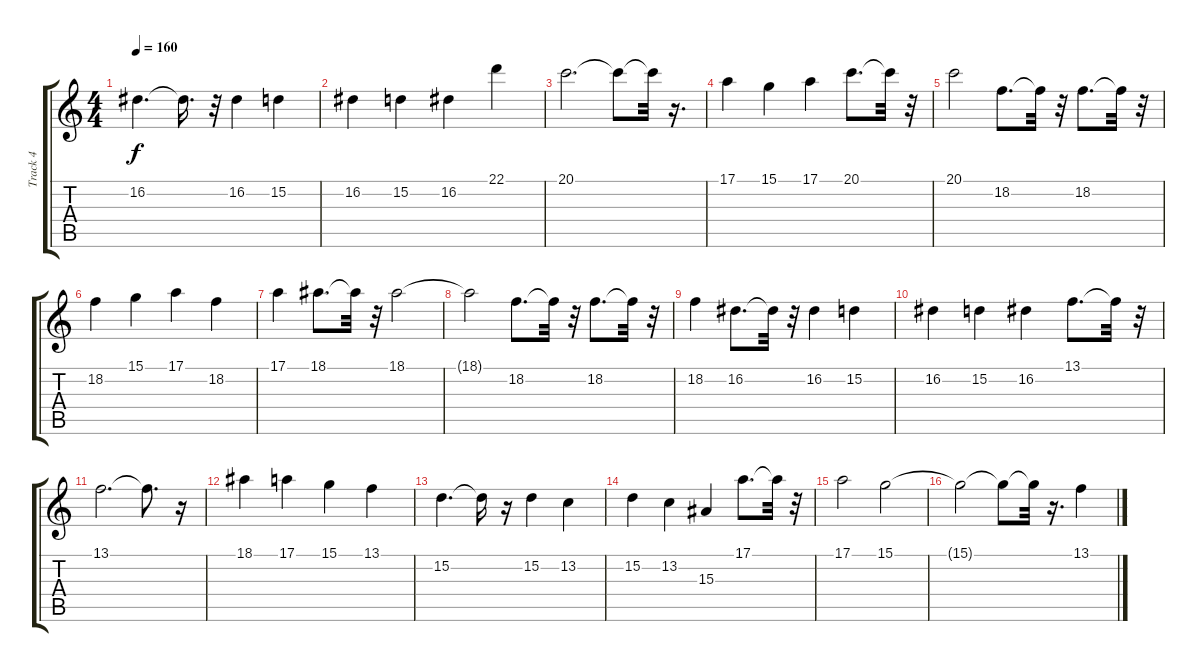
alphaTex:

\track ("Track 4" "Track 4") {instrument voiceoohs}
\staff {score tabs}
\tuning (E4 B3 G3 D3 A2 E2) {hide}
\ts (4 4)
\tempo 160
\clef g2
\ks c
16.2.4{d dy f} 16.2{t}.16{d} r.32 16.2.4 15.2.4 |
16.2.4 15.2.4 16.2.4 22.1.4 |
20.1.2{d} 20.1{t}.8 20.1{t}.32 r.16{d} |
17.1.4 15.1.4 17.1.4 20.1.8{d} 20.1{t}.32 r.32 |
20.1.2 18.2.8{d} 18.2{t}.32 r.32 18.2.8{d} 18.2{t}.32 r.32 |
18.2.4 15.1.4 17.1.4 18.2.4 |
17.1.4 18.1.8{d} 18.1{t}.32 r.32 18.1.2 |
18.1{t}.2 18.2.8{d} 18.2{t}.32 r.32 18.2.8{d} 18.2{t}.32 r.32 |
18.2.4 16.2.8{d} 16.2{t}.32 r.32 16.2.4 15.2.4 |
16.2.4 15.2.4 16.2.4 13.1.8{d} 13.1{t}.32 r.32 |
13.1.2{d} 13.1{t}.8{d} r.16 |
18.1.4 17.1.4 15.1.4 13.1.4 |
15.2.4{d} 15.2{t}.16 r.16 15.2.4 13.2.4 |
15.2.4 13.2.4 15.3.4 17.1.8{d} 17.1{t}.32 r.32 |
17.1.2 15.1.2 |
15.1{t}.2 15.1{t}.8 15.1{t}.32 r.16{d} 13.1.4
